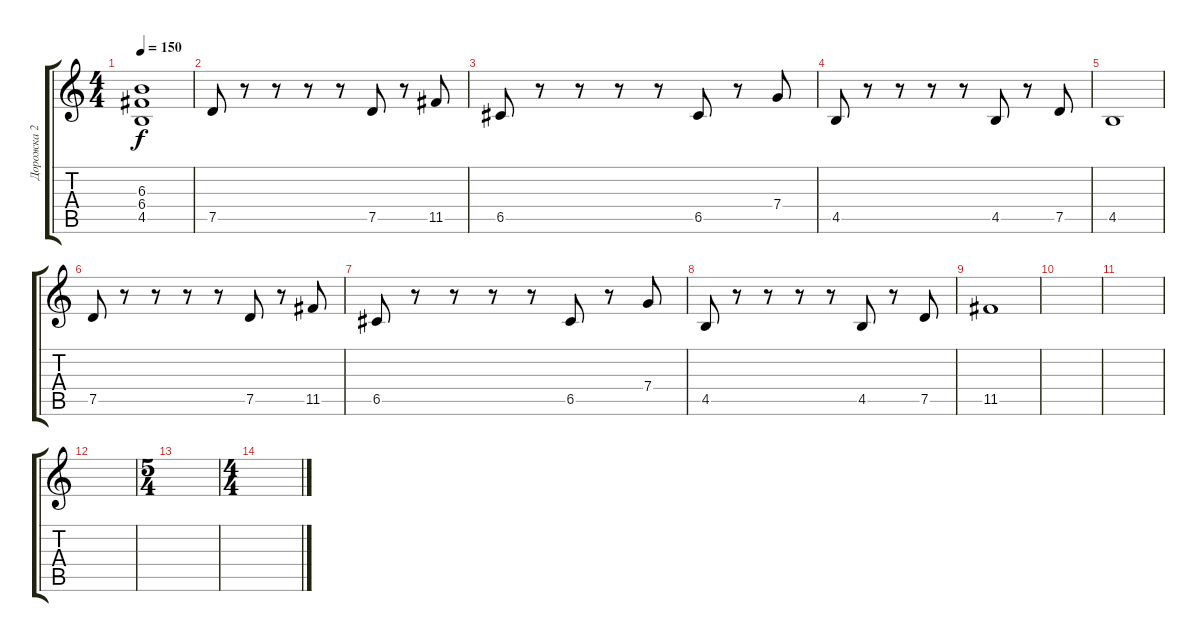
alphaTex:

\track ("Дорожка 2" "Дорожка 2") {instrument distortionguitar}
\staff {score tabs}
\tuning (D4 A3 F3 C3 G2 D2) {hide}
\ts (4 4)
\tempo 150
\clef g2
\ks c
(6.3 6.4 4.5).1{dy f} |
7.5.8 r.8 r.8 r.8 r.8 7.5.8 r.8 11.5.8 |
6.5.8 r.8 r.8 r.8 r.8 6.5.8 r.8 7.4.8 |
4.5.8 r.8 r.8 r.8 r.8 4.5.8 r.8 7.5.8 |
4.5.1 |
7.5.8 r.8 r.8 r.8 r.8 7.5.8 r.8 11.5.8 |
6.5.8 r.8 r.8 r.8 r.8 6.5.8 r.8 7.4.8 |
4.5.8 r.8 r.8 r.8 r.8 4.5.8 r.8 7.5.8 |
11.5.1 |
|
|
|
\ts (5 4)
|
\ts (4 4)
